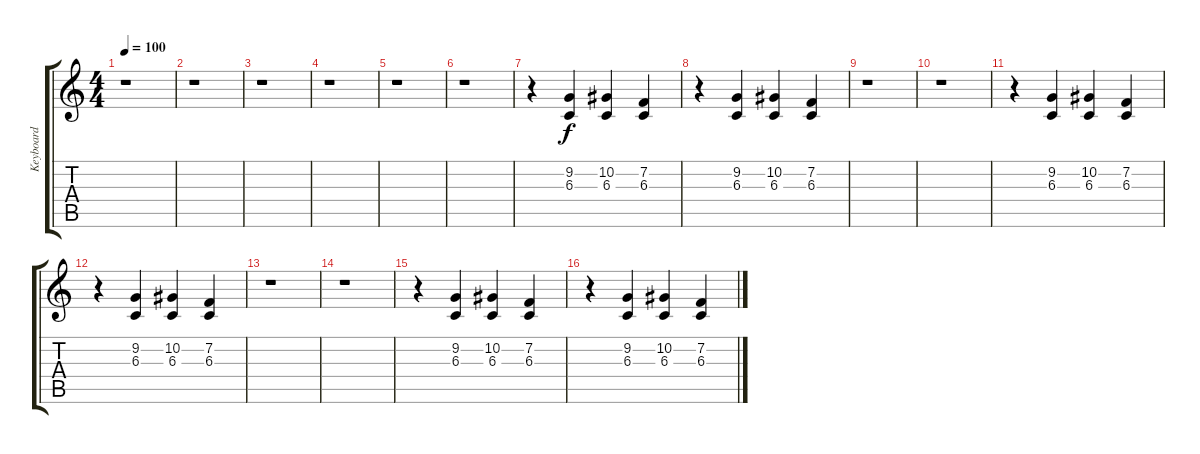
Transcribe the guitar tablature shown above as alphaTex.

\track ("Keyboard" "Keyboard") {instrument choiraahs}
\staff {score tabs}
\tuning (Eb4 Bb3 Gb3 Db3 Ab2 Eb2) {hide}
\ts (4 4)
\tempo 100
\clef g2
\ks c
r.1{dy f instrument choiraahs} |
r.1 |
r.1 |
r.1 |
r.1 |
r.1 |
r.4{volume 4} (9.2 6.3).4 (10.2 6.3).4 (7.2 6.3).4 |
r.4 (9.2 6.3).4 (10.2 6.3).4 (7.2 6.3).4 |
r.1 |
r.1 |
r.4{volume 4} (9.2 6.3).4 (10.2 6.3).4 (7.2 6.3).4 |
r.4 (9.2 6.3).4 (10.2 6.3).4 (7.2 6.3).4 |
r.1 |
r.1 |
r.4{volume 4} (9.2 6.3).4 (10.2 6.3).4 (7.2 6.3).4 |
r.4 (9.2 6.3).4 (10.2 6.3).4 (7.2 6.3).4
